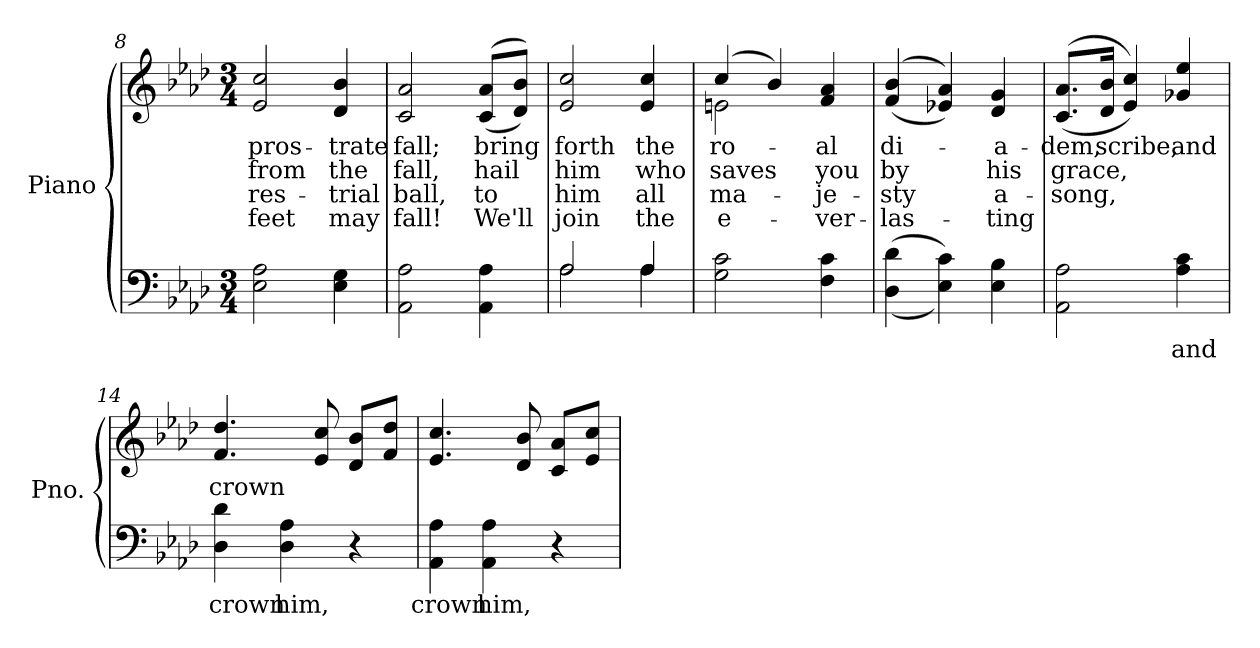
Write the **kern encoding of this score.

**kern	**text	**kern	**text	**text	**text	**text
*part2	*part2	*part1	*part1	*part1	*part1	*part1
*staff2	*staff2	*staff1	*staff1	*staff1	*staff1	*staff1
*I"Piano	*	*I"Piano	*	*	*	*
*I'Pno.	*	*I'Pno.	*	*	*	*
*clefF4	*	*clefG2	*	*	*	*
*k[b-e-a-d-]	*	*k[b-e-a-d-]	*	*	*	*
*A-:	*	*A-:	*	*	*	*
*M3/4	*	*M3/4	*	*	*	*
=8	=8	=8	=8	=8	=8	=8
!	!	!	!LO:LY:b:color=#000000	!LO:LY:b:color=#000000	!LO:LY:b:color=#000000	!LO:LY:b:color=#000000
2E-i\ 2A-i	.	2e-i/ 2cci	pros-	from	res-	-feet
!	!	!	!LO:LY:b:color=#000000	!LO:LY:b:color=#000000	!LO:LY:b:color=#000000	!LO:LY:b:color=#000000
4E-i\ 4Gi	.	4d-i/ 4b-i	-trate	the	trial	may
=9	=9	=9	=9	=9	=9	=9
!	!	!	!LO:LY:b:color=#000000	!LO:LY:b:color=#000000	!LO:LY:b:color=#000000	!LO:LY:b:color=#000000
2AA-i\ 2A-i	.	2ci/ 2a-i	fall;	fall,	ball,	fall!
!	!	!	!LO:LY:b:color=#000000	!LO:LY:b:color=#000000	!LO:LY:b:color=#000000	!LO:LY:b:color=#000000
4AA-i\ 4A-i	.	((8ci/ 8a-i/L	bring	hail	to	We'll
.	.	8d-i/ 8b-i/J))	.	.	.	.
!!LO:LB:g=z
=10	=10	=10	=10	=10	=10	=10
*^	*	*	*	*	*	*
!	!	!	!	!LO:LY:b:color=#000000	!LO:LY:b:color=#000000	!LO:LY:b:color=#000000	!LO:LY:b:color=#000000
2A-i/	2A-i\	.	2e-i/ 2cci	forth	him	him	join
!	!	!	!	!LO:LY:b:color=#000000	!LO:LY:b:color=#000000	!LO:LY:b:color=#000000	!LO:LY:b:color=#000000
4A-i/	4A-i\	.	4e-i/ 4cci	the	who	all	the
*v	*v	*	*	*	*	*	*
=11	=11	=11	=11	=11	=11	=11
*^	*	*	*	*	*	*
!	!	!	!	!LO:LY:b:color=#000000	!LO:LY:b:color=#000000	!LO:LY:b:color=#000000	!LO:LY:b:color=#000000
*v	*v	*	*^	*	*	*	*
2Gi\ 2ci	.	(4cci/	2eni\	ro-	saves	ma-	-e-
.	.	4b-i/)	.	.	.	.	.
!	!	!	!	!LO:LY:b:color=#000000	!LO:LY:b:color=#000000	!LO:LY:b:color=#000000	!LO:LY:b:color=#000000
4Fi\ 4ci	.	4fi/ 4a-i	4ryy	-al	you	-je-	-ver-
*	*	*v	*v	*	*	*	*
=12	=12	=12	=12	=12	=12	=12
*	*	*^	*	*	*	*
!	!	!	!	!LO:LY:b:color=#000000	!LO:LY:b:color=#000000	!LO:LY:b:color=#000000	!LO:LY:b:color=#000000
*	*	*v	*v	*	*	*	*
((4D-i\ 4d-i	.	((4fi/ 4b-i	di-	by	-sty	las-
4E-i\ 4ci))	.	4e-Xi/ 4a-i))	.	.	.	.
!	!	!	!LO:LY:b:color=#000000	!LO:LY:b:color=#000000	!LO:LY:b:color=#000000	!LO:LY:b:color=#000000
4E-i\ 4B-i	.	4d-i/ 4gi	-a-	his	-a-	-ting
=13	=13	=13	=13	=13	=13	=13
!	!	!	!LO:LY:b:color=#000000	!LO:LY:b:color=#000000	!LO:LY:b:color=#000000	!
2AA-i\ 2A-i	.	((8.ci/ 8.a-i/L	-dem,	grace,	song,	.
!	!	!	!LO:LY:b:color=#000000	!	!	!
.	.	16d-i/ 16b-i/Jk	scribe,	.	.	.
.	.	4e-i/ 4cci))	.	.	.	.
!	!LO:LY:a:color=#000000	!	!	!	!	!
!	!	!	!LO:LY:b:color=#000000	!	!	!
4A-i\ 4ci	and	4g-Xi/ 4ee-i	and	.	.	.
=14	=14	=14	=14	=14	=14	=14
!	!LO:LY:a:color=#000000	!	!	!	!	!
!	!	!	!LO:LY:b:color=#000000	!	!	!
4D-i\ 4d-i	crown	4.fi/ 4.dd-i	crown	.	.	.
!	!LO:LY:a:color=#000000	!	!	!	!	!
4D-i\ 4A-i	him,	.	.	.	.	.
.	.	8e-i/ 8cci	.	.	.	.
4r	.	8d-i/ 8b-i/L	.	.	.	.
.	.	8fi/ 8dd-i/J	.	.	.	.
!!LO:LB:g=z
=15	=15	=15	=15	=15	=15	=15
!	!LO:LY:a:color=#000000	!	!	!	!	!
4AA-i\ 4A-i	crown	4.e-i/ 4.cci	.	.	.	.
!	!LO:LY:a:color=#000000	!	!	!	!	!
4AA-i\ 4A-i	him,	.	.	.	.	.
.	.	8d-i/ 8b-i	.	.	.	.
4r	.	8ci/ 8a-i/L	.	.	.	.
.	.	8e-i/ 8cci/J	.	.	.	.
=	=	=	=	=	=	=
*-	*-	*-	*-	*-	*-	*-
